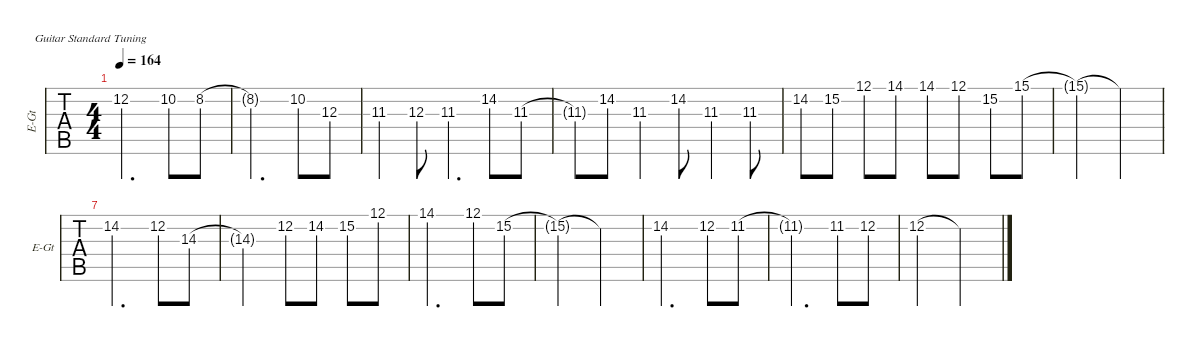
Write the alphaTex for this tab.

\defaultSystemsLayout 4
\hideDynamics
\bracketExtendMode groupsimilarinstruments
\singleTrackTrackNamePolicy allsystems
\multiTrackTrackNamePolicy allsystems
\otherSystemsTrackNameOrientation horizontal
\defaultBarNumberDisplay FirstOfSystem
\track ("Electric Guitar" "E-Gt") {instrument electricguitarclean}
\staff {tabs}
\tuning (E4 B3 G3 D3 A2 E2)
\ts (4 4)
\tempo 164
\clef g2
\ks c
12.2.2{d dy f} 10.2.8 8.2.8 |
8.2{t}.2{d} 10.2.8 12.3.8 |
11.3.4 12.3.8 11.3.4{d} 14.2.8 11.3.8 |
11.3{t}.8 14.2.8 11.3.4 14.2.8 11.3.4 11.3.8 |
14.2.8 15.2.8 12.1.8 14.1.8 14.1.8 12.1.8 15.2.8 15.1.8 |
15.1{t}.2 15.1{t}.2 |
14.2.2{d} 12.2.8 14.3.8 |
14.3{t}.2 12.2.8 14.2.8 15.2.8 12.1.8 |
14.1.2{d} 12.1.8 15.2.8 |
15.2{t}.2 15.2{t}.2 |
14.2.2{d} 12.2.8 11.2.8 |
11.2{t}.2{d} 11.2.8 12.2.8 |
12.2.2 12.2{t}.2
